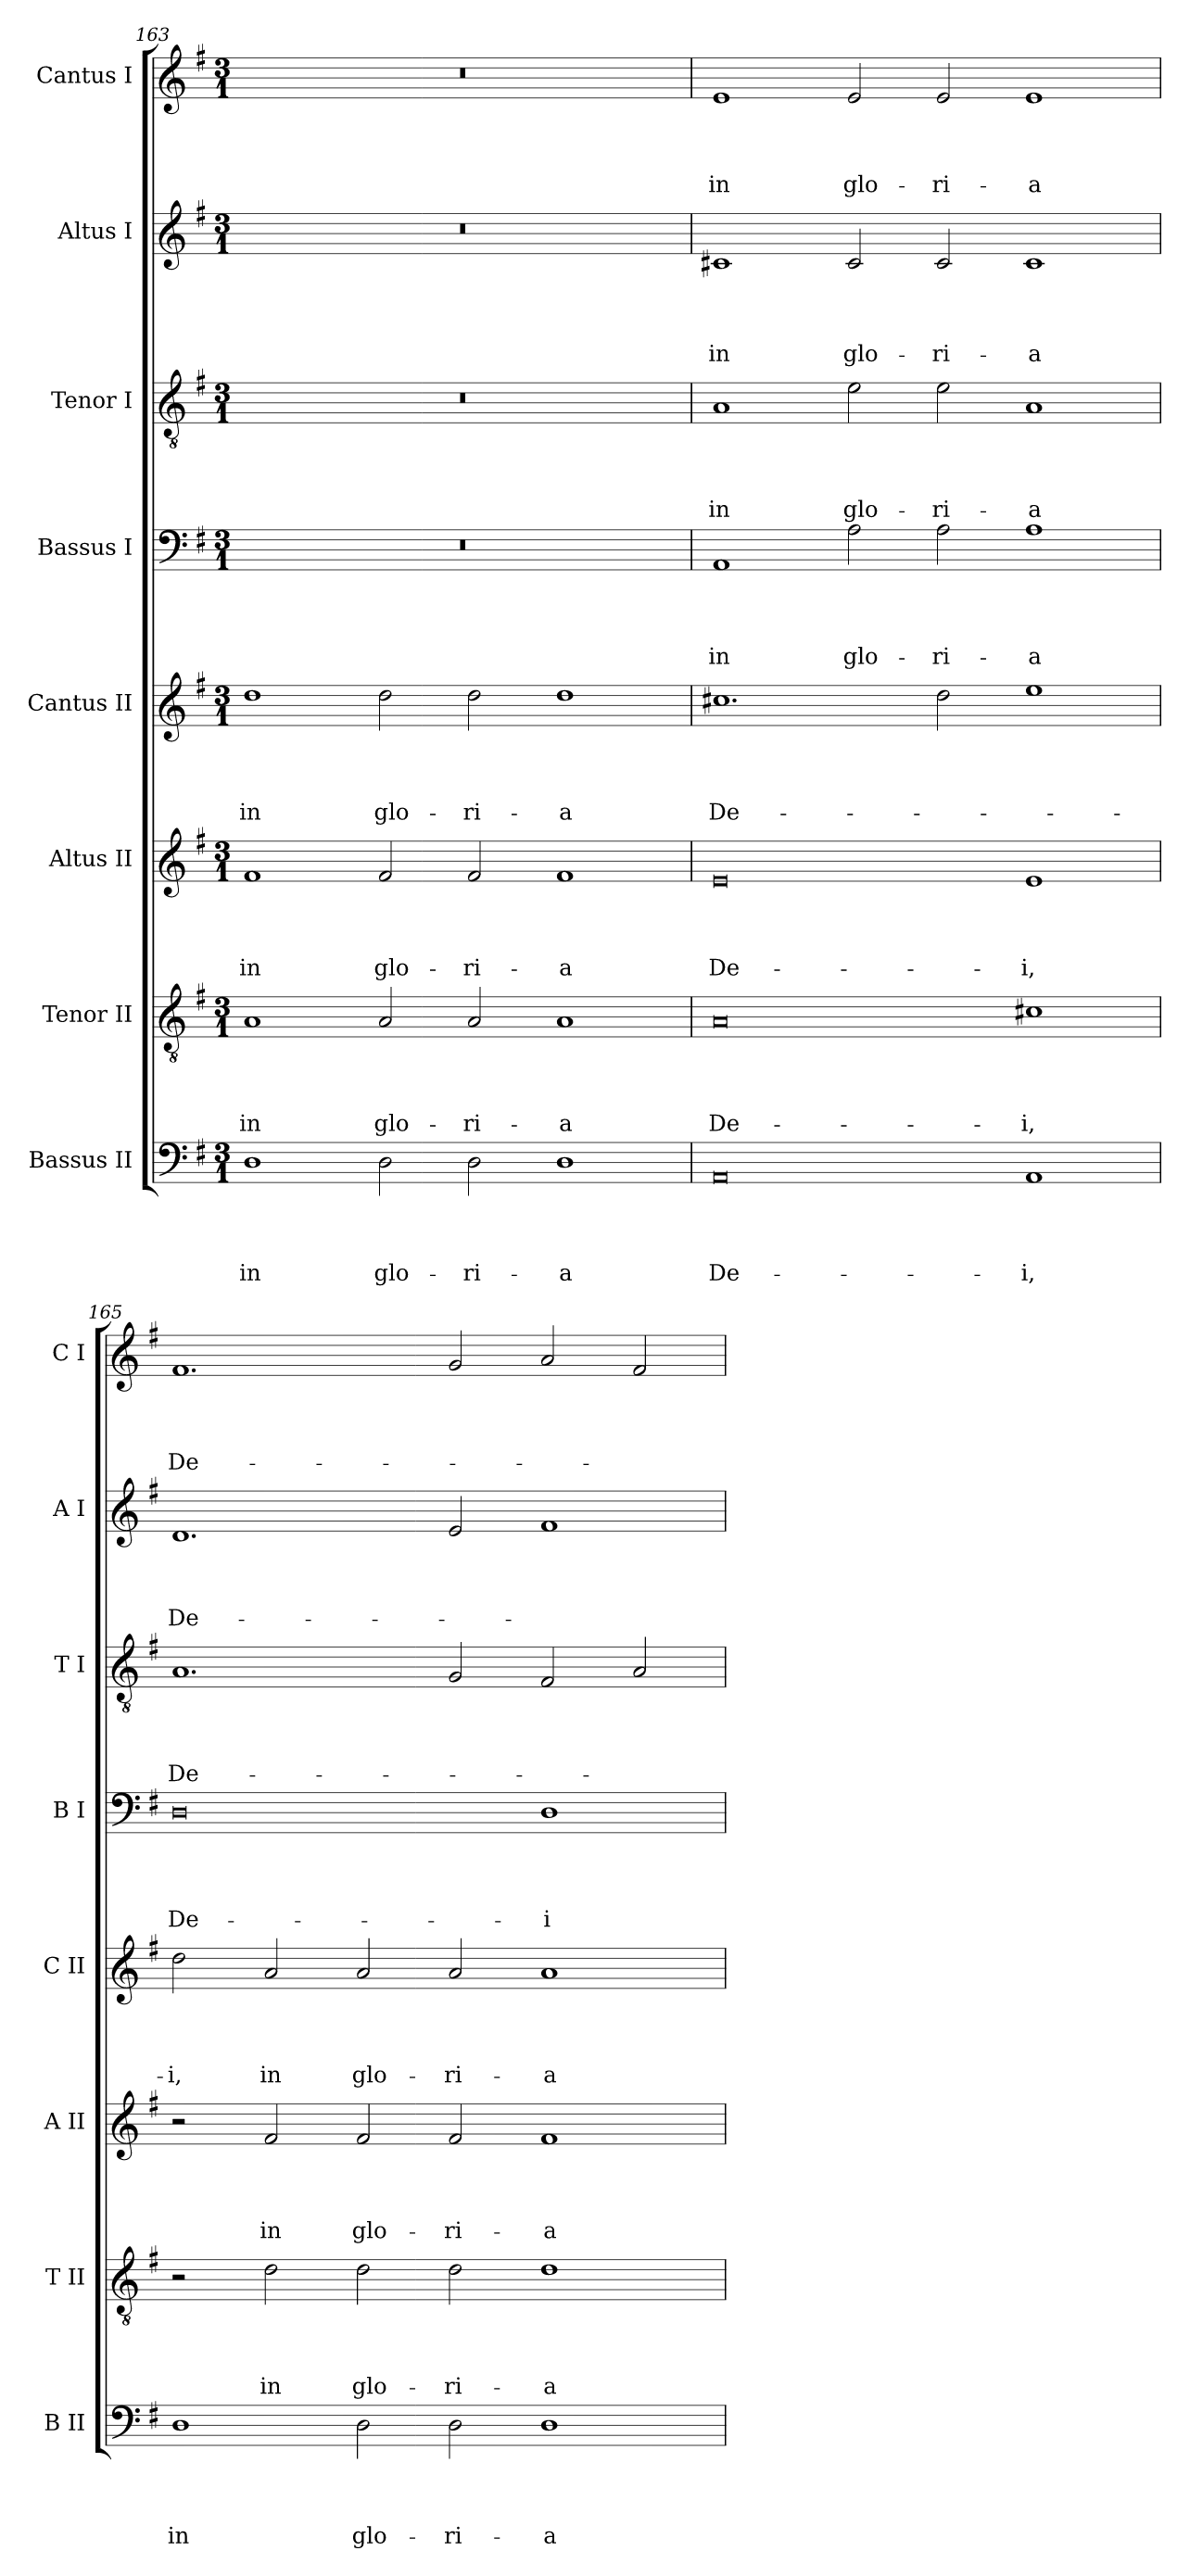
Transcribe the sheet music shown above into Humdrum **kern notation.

**kern	**text	**text	**text	**text	**kern	**text	**text	**text	**text	**kern	**text	**text	**text	**text	**kern	**text	**text	**text	**text	**kern	**text	**text	**text	**text	**kern	**text	**text	**text	**text	**kern	**text	**text	**text	**text	**kern	**text	**text	**text	**text
*part8	*part8	*part8	*part8	*part8	*part7	*part7	*part7	*part7	*part7	*part6	*part6	*part6	*part6	*part6	*part5	*part5	*part5	*part5	*part5	*part4	*part4	*part4	*part4	*part4	*part3	*part3	*part3	*part3	*part3	*part2	*part2	*part2	*part2	*part2	*part1	*part1	*part1	*part1	*part1
*staff8	*staff8	*staff8	*staff8	*staff8	*staff7	*staff7	*staff7	*staff7	*staff7	*staff6	*staff6	*staff6	*staff6	*staff6	*staff5	*staff5	*staff5	*staff5	*staff5	*staff4	*staff4	*staff4	*staff4	*staff4	*staff3	*staff3	*staff3	*staff3	*staff3	*staff2	*staff2	*staff2	*staff2	*staff2	*staff1	*staff1	*staff1	*staff1	*staff1
*I"Bassus II	*	*	*	*	*I"Tenor II	*	*	*	*	*I"Altus II	*	*	*	*	*I"Cantus II	*	*	*	*	*I"Bassus I	*	*	*	*	*I"Tenor I	*	*	*	*	*I"Altus I	*	*	*	*	*I"Cantus I	*	*	*	*
*I'B II	*	*	*	*	*I'T II	*	*	*	*	*I'A II	*	*	*	*	*I'C II	*	*	*	*	*I'B I	*	*	*	*	*I'T I	*	*	*	*	*I'A I	*	*	*	*	*I'C I	*	*	*	*
!!LO:LB:g=z
*clefF4	*	*	*	*	*clefGv2	*	*	*	*	*clefG2	*	*	*	*	*clefG2	*	*	*	*	*clefF4	*	*	*	*	*clefGv2	*	*	*	*	*clefG2	*	*	*	*	*clefG2	*	*	*	*
*k[f#]	*	*	*	*	*k[f#]	*	*	*	*	*k[f#]	*	*	*	*	*k[f#]	*	*	*	*	*k[f#]	*	*	*	*	*k[f#]	*	*	*	*	*k[f#]	*	*	*	*	*k[f#]	*	*	*	*
*G:	*	*	*	*	*G:	*	*	*	*	*G:	*	*	*	*	*G:	*	*	*	*	*G:	*	*	*	*	*G:	*	*	*	*	*G:	*	*	*	*	*G:	*	*	*	*
*M3/1	*	*	*	*	*M3/1	*	*	*	*	*M3/1	*	*	*	*	*M3/1	*	*	*	*	*M3/1	*	*	*	*	*M3/1	*	*	*	*	*M3/1	*	*	*	*	*M3/1	*	*	*	*
=163	=163	=163	=163	=163	=163	=163	=163	=163	=163	=163	=163	=163	=163	=163	=163	=163	=163	=163	=163	=163	=163	=163	=163	=163	=163	=163	=163	=163	=163	=163	=163	=163	=163	=163	=163	=163	=163	=163	=163
!	!	!	!	!LO:LY:b	!	!	!	!	!	!	!	!	!	!	!	!	!	!	!	!	!	!	!	!	!	!	!	!	!	!	!	!	!	!	!	!	!	!	!
!	!	!	!	!	!	!	!	!	!LO:LY:b	!	!	!	!	!	!	!	!	!	!	!	!	!	!	!	!	!	!	!	!	!	!	!	!	!	!	!	!	!	!
!	!	!	!	!	!	!	!	!	!	!	!	!	!	!LO:LY:b	!	!	!	!	!	!	!	!	!	!	!	!	!	!	!	!	!	!	!	!	!	!	!	!	!
!	!	!	!	!	!	!	!	!	!	!	!	!	!	!	!	!	!	!	!LO:LY:b	!	!	!	!	!	!	!	!	!	!	!	!	!	!	!	!	!	!	!	!
1D	.	.	.	in	1A	.	.	.	in	1f#	.	.	.	in	1dd	.	.	.	in	0.r	.	.	.	.	0.r	.	.	.	.	0.r	.	.	.	.	0.r	.	.	.	.
!	!	!	!	!LO:LY:b	!	!	!	!	!	!	!	!	!	!	!	!	!	!	!	!	!	!	!	!	!	!	!	!	!	!	!	!	!	!	!	!	!	!	!
!	!	!	!	!	!	!	!	!	!LO:LY:b	!	!	!	!	!	!	!	!	!	!	!	!	!	!	!	!	!	!	!	!	!	!	!	!	!	!	!	!	!	!
!	!	!	!	!	!	!	!	!	!	!	!	!	!	!LO:LY:b	!	!	!	!	!	!	!	!	!	!	!	!	!	!	!	!	!	!	!	!	!	!	!	!	!
!	!	!	!	!	!	!	!	!	!	!	!	!	!	!	!	!	!	!	!LO:LY:b	!	!	!	!	!	!	!	!	!	!	!	!	!	!	!	!	!	!	!	!
2D\	.	.	.	glo-	2A/	.	.	.	glo-	2f#/	.	.	.	glo-	2dd\	.	.	.	glo-	.	.	.	.	.	.	.	.	.	.	.	.	.	.	.	.	.	.	.	.
!	!	!	!	!LO:LY:b	!	!	!	!	!	!	!	!	!	!	!	!	!	!	!	!	!	!	!	!	!	!	!	!	!	!	!	!	!	!	!	!	!	!	!
!	!	!	!	!	!	!	!	!	!LO:LY:b	!	!	!	!	!	!	!	!	!	!	!	!	!	!	!	!	!	!	!	!	!	!	!	!	!	!	!	!	!	!
!	!	!	!	!	!	!	!	!	!	!	!	!	!	!LO:LY:b	!	!	!	!	!	!	!	!	!	!	!	!	!	!	!	!	!	!	!	!	!	!	!	!	!
!	!	!	!	!	!	!	!	!	!	!	!	!	!	!	!	!	!	!	!LO:LY:b	!	!	!	!	!	!	!	!	!	!	!	!	!	!	!	!	!	!	!	!
2D\	.	.	.	-ri-	2A/	.	.	.	-ri-	2f#/	.	.	.	-ri-	2dd\	.	.	.	-ri-	.	.	.	.	.	.	.	.	.	.	.	.	.	.	.	.	.	.	.	.
!	!	!	!	!LO:LY:b	!	!	!	!	!	!	!	!	!	!	!	!	!	!	!	!	!	!	!	!	!	!	!	!	!	!	!	!	!	!	!	!	!	!	!
!	!	!	!	!	!	!	!	!	!LO:LY:b	!	!	!	!	!	!	!	!	!	!	!	!	!	!	!	!	!	!	!	!	!	!	!	!	!	!	!	!	!	!
!	!	!	!	!	!	!	!	!	!	!	!	!	!	!LO:LY:b	!	!	!	!	!	!	!	!	!	!	!	!	!	!	!	!	!	!	!	!	!	!	!	!	!
!	!	!	!	!	!	!	!	!	!	!	!	!	!	!	!	!	!	!	!LO:LY:b	!	!	!	!	!	!	!	!	!	!	!	!	!	!	!	!	!	!	!	!
1D	.	.	.	-a	1A	.	.	.	-a	1f#	.	.	.	-a	1dd	.	.	.	-a	.	.	.	.	.	.	.	.	.	.	.	.	.	.	.	.	.	.	.	.
=164	=164	=164	=164	=164	=164	=164	=164	=164	=164	=164	=164	=164	=164	=164	=164	=164	=164	=164	=164	=164	=164	=164	=164	=164	=164	=164	=164	=164	=164	=164	=164	=164	=164	=164	=164	=164	=164	=164	=164
!	!	!	!	!LO:LY:b	!	!	!	!	!	!	!	!	!	!	!	!	!	!	!	!	!	!	!	!	!	!	!	!	!	!	!	!	!	!	!	!	!	!	!
!	!	!	!	!	!	!	!	!	!LO:LY:b	!	!	!	!	!	!	!	!	!	!	!	!	!	!	!	!	!	!	!	!	!	!	!	!	!	!	!	!	!	!
!	!	!	!	!	!	!	!	!	!	!	!	!	!	!LO:LY:b	!	!	!	!	!	!	!	!	!	!	!	!	!	!	!	!	!	!	!	!	!	!	!	!	!
!	!	!	!	!	!	!	!	!	!	!	!	!	!	!	!	!	!	!	!LO:LY:b	!	!	!	!	!	!	!	!	!	!	!	!	!	!	!	!	!	!	!	!
!	!	!	!	!	!	!	!	!	!	!	!	!	!	!	!	!	!	!	!	!	!	!	!	!LO:LY:b	!	!	!	!	!	!	!	!	!	!	!	!	!	!	!
!	!	!	!	!	!	!	!	!	!	!	!	!	!	!	!	!	!	!	!	!	!	!	!	!	!	!	!	!	!LO:LY:b	!	!	!	!	!	!	!	!	!	!
!	!	!	!	!	!	!	!	!	!	!	!	!	!	!	!	!	!	!	!	!	!	!	!	!	!	!	!	!	!	!	!	!	!	!LO:LY:b	!	!	!	!	!
!	!	!	!	!	!	!	!	!	!	!	!	!	!	!	!	!	!	!	!	!	!	!	!	!	!	!	!	!	!	!	!	!	!	!	!	!	!	!	!LO:LY:b
0AA	.	.	.	De-	0A	.	.	.	De-	0e	.	.	.	De-	1.cc#X	.	.	.	De-	1AA	.	.	.	in	1A	.	.	.	in	1c#X	.	.	.	in	1e	.	.	.	in
!	!	!	!	!	!	!	!	!	!	!	!	!	!	!	!	!	!	!	!	!	!	!	!	!LO:LY:b	!	!	!	!	!	!	!	!	!	!	!	!	!	!	!
!	!	!	!	!	!	!	!	!	!	!	!	!	!	!	!	!	!	!	!	!	!	!	!	!	!	!	!	!	!LO:LY:b	!	!	!	!	!	!	!	!	!	!
!	!	!	!	!	!	!	!	!	!	!	!	!	!	!	!	!	!	!	!	!	!	!	!	!	!	!	!	!	!	!	!	!	!	!LO:LY:b	!	!	!	!	!
!	!	!	!	!	!	!	!	!	!	!	!	!	!	!	!	!	!	!	!	!	!	!	!	!	!	!	!	!	!	!	!	!	!	!	!	!	!	!	!LO:LY:b
.	.	.	.	.	.	.	.	.	.	.	.	.	.	.	.	.	.	.	.	2A\	.	.	.	glo-	2e\	.	.	.	glo-	2c#/	.	.	.	glo-	2e/	.	.	.	glo-
!	!	!	!	!	!	!	!	!	!	!	!	!	!	!	!	!	!	!	!	!	!	!	!	!LO:LY:b	!	!	!	!	!	!	!	!	!	!	!	!	!	!	!
!	!	!	!	!	!	!	!	!	!	!	!	!	!	!	!	!	!	!	!	!	!	!	!	!	!	!	!	!	!LO:LY:b	!	!	!	!	!	!	!	!	!	!
!	!	!	!	!	!	!	!	!	!	!	!	!	!	!	!	!	!	!	!	!	!	!	!	!	!	!	!	!	!	!	!	!	!	!LO:LY:b	!	!	!	!	!
!	!	!	!	!	!	!	!	!	!	!	!	!	!	!	!	!	!	!	!	!	!	!	!	!	!	!	!	!	!	!	!	!	!	!	!	!	!	!	!LO:LY:b
.	.	.	.	.	.	.	.	.	.	.	.	.	.	.	2dd\	.	.	.	.	2A\	.	.	.	-ri-	2e\	.	.	.	-ri-	2c#/	.	.	.	-ri-	2e/	.	.	.	-ri-
!	!	!	!	!LO:LY:b	!	!	!	!	!	!	!	!	!	!	!	!	!	!	!	!	!	!	!	!	!	!	!	!	!	!	!	!	!	!	!	!	!	!	!
!	!	!	!	!	!	!	!	!	!LO:LY:b	!	!	!	!	!	!	!	!	!	!	!	!	!	!	!	!	!	!	!	!	!	!	!	!	!	!	!	!	!	!
!	!	!	!	!	!	!	!	!	!	!	!	!	!	!LO:LY:b	!	!	!	!	!	!	!	!	!	!	!	!	!	!	!	!	!	!	!	!	!	!	!	!	!
!	!	!	!	!	!	!	!	!	!	!	!	!	!	!	!	!	!	!	!	!	!	!	!	!LO:LY:b	!	!	!	!	!	!	!	!	!	!	!	!	!	!	!
!	!	!	!	!	!	!	!	!	!	!	!	!	!	!	!	!	!	!	!	!	!	!	!	!	!	!	!	!	!LO:LY:b	!	!	!	!	!	!	!	!	!	!
!	!	!	!	!	!	!	!	!	!	!	!	!	!	!	!	!	!	!	!	!	!	!	!	!	!	!	!	!	!	!	!	!	!	!LO:LY:b	!	!	!	!	!
!	!	!	!	!	!	!	!	!	!	!	!	!	!	!	!	!	!	!	!	!	!	!	!	!	!	!	!	!	!	!	!	!	!	!	!	!	!	!	!LO:LY:b
1AA	.	.	.	-i,	1c#X	.	.	.	-i,	1e	.	.	.	-i,	1ee	.	.	.	.	1A	.	.	.	-a	1A	.	.	.	-a	1c#	.	.	.	-a	1e	.	.	.	-a
=165	=165	=165	=165	=165	=165	=165	=165	=165	=165	=165	=165	=165	=165	=165	=165	=165	=165	=165	=165	=165	=165	=165	=165	=165	=165	=165	=165	=165	=165	=165	=165	=165	=165	=165	=165	=165	=165	=165	=165
!	!	!	!	!LO:LY:b	!	!	!	!	!	!	!	!	!	!	!	!	!	!	!	!	!	!	!	!	!	!	!	!	!	!	!	!	!	!	!	!	!	!	!
!	!	!	!	!	!	!	!	!	!	!	!	!	!	!	!	!	!	!	!LO:LY:b	!	!	!	!	!	!	!	!	!	!	!	!	!	!	!	!	!	!	!	!
!	!	!	!	!	!	!	!	!	!	!	!	!	!	!	!	!	!	!	!	!	!	!	!	!LO:LY:b	!	!	!	!	!	!	!	!	!	!	!	!	!	!	!
!	!	!	!	!	!	!	!	!	!	!	!	!	!	!	!	!	!	!	!	!	!	!	!	!	!	!	!	!	!LO:LY:b	!	!	!	!	!	!	!	!	!	!
!	!	!	!	!	!	!	!	!	!	!	!	!	!	!	!	!	!	!	!	!	!	!	!	!	!	!	!	!	!	!	!	!	!	!LO:LY:b	!	!	!	!	!
!	!	!	!	!	!	!	!	!	!	!	!	!	!	!	!	!	!	!	!	!	!	!	!	!	!	!	!	!	!	!	!	!	!	!	!	!	!	!	!LO:LY:b
1D	.	.	.	in	2r	.	.	.	.	2r	.	.	.	.	2dd\	.	.	.	-i,	0D	.	.	.	De-	1.A	.	.	.	De-	1.d	.	.	.	De-	1.f#	.	.	.	De-
!	!	!	!	!	!	!	!	!	!LO:LY:b	!	!	!	!	!	!	!	!	!	!	!	!	!	!	!	!	!	!	!	!	!	!	!	!	!	!	!	!	!	!
!	!	!	!	!	!	!	!	!	!	!	!	!	!	!LO:LY:b	!	!	!	!	!	!	!	!	!	!	!	!	!	!	!	!	!	!	!	!	!	!	!	!	!
!	!	!	!	!	!	!	!	!	!	!	!	!	!	!	!	!	!	!	!LO:LY:b	!	!	!	!	!	!	!	!	!	!	!	!	!	!	!	!	!	!	!	!
.	.	.	.	.	2d\	.	.	.	in	2f#/	.	.	.	in	2a/	.	.	.	in	.	.	.	.	.	.	.	.	.	.	.	.	.	.	.	.	.	.	.	.
!	!	!	!	!LO:LY:b	!	!	!	!	!	!	!	!	!	!	!	!	!	!	!	!	!	!	!	!	!	!	!	!	!	!	!	!	!	!	!	!	!	!	!
!	!	!	!	!	!	!	!	!	!LO:LY:b	!	!	!	!	!	!	!	!	!	!	!	!	!	!	!	!	!	!	!	!	!	!	!	!	!	!	!	!	!	!
!	!	!	!	!	!	!	!	!	!	!	!	!	!	!LO:LY:b	!	!	!	!	!	!	!	!	!	!	!	!	!	!	!	!	!	!	!	!	!	!	!	!	!
!	!	!	!	!	!	!	!	!	!	!	!	!	!	!	!	!	!	!	!LO:LY:b	!	!	!	!	!	!	!	!	!	!	!	!	!	!	!	!	!	!	!	!
2D\	.	.	.	glo-	2d\	.	.	.	glo-	2f#/	.	.	.	glo-	2a/	.	.	.	glo-	.	.	.	.	.	.	.	.	.	.	.	.	.	.	.	.	.	.	.	.
!	!	!	!	!LO:LY:b	!	!	!	!	!	!	!	!	!	!	!	!	!	!	!	!	!	!	!	!	!	!	!	!	!	!	!	!	!	!	!	!	!	!	!
!	!	!	!	!	!	!	!	!	!LO:LY:b	!	!	!	!	!	!	!	!	!	!	!	!	!	!	!	!	!	!	!	!	!	!	!	!	!	!	!	!	!	!
!	!	!	!	!	!	!	!	!	!	!	!	!	!	!LO:LY:b	!	!	!	!	!	!	!	!	!	!	!	!	!	!	!	!	!	!	!	!	!	!	!	!	!
!	!	!	!	!	!	!	!	!	!	!	!	!	!	!	!	!	!	!	!LO:LY:b	!	!	!	!	!	!	!	!	!	!	!	!	!	!	!	!	!	!	!	!
2D\	.	.	.	-ri-	2d\	.	.	.	-ri-	2f#/	.	.	.	-ri-	2a/	.	.	.	-ri-	.	.	.	.	.	2G/	.	.	.	.	2e/	.	.	.	.	2g/	.	.	.	.
!	!	!	!	!LO:LY:b	!	!	!	!	!	!	!	!	!	!	!	!	!	!	!	!	!	!	!	!	!	!	!	!	!	!	!	!	!	!	!	!	!	!	!
!	!	!	!	!	!	!	!	!	!LO:LY:b	!	!	!	!	!	!	!	!	!	!	!	!	!	!	!	!	!	!	!	!	!	!	!	!	!	!	!	!	!	!
!	!	!	!	!	!	!	!	!	!	!	!	!	!	!LO:LY:b	!	!	!	!	!	!	!	!	!	!	!	!	!	!	!	!	!	!	!	!	!	!	!	!	!
!	!	!	!	!	!	!	!	!	!	!	!	!	!	!	!	!	!	!	!LO:LY:b	!	!	!	!	!	!	!	!	!	!	!	!	!	!	!	!	!	!	!	!
!	!	!	!	!	!	!	!	!	!	!	!	!	!	!	!	!	!	!	!	!	!	!	!	!LO:LY:b	!	!	!	!	!	!	!	!	!	!	!	!	!	!	!
1D	.	.	.	-a	1d	.	.	.	-a	1f#	.	.	.	-a	1a	.	.	.	-a	1D	.	.	.	-i	2F#/	.	.	.	.	1f#	.	.	.	.	2a/	.	.	.	.
.	.	.	.	.	.	.	.	.	.	.	.	.	.	.	.	.	.	.	.	.	.	.	.	.	2A/	.	.	.	.	.	.	.	.	.	2f#/	.	.	.	.
=	=	=	=	=	=	=	=	=	=	=	=	=	=	=	=	=	=	=	=	=	=	=	=	=	=	=	=	=	=	=	=	=	=	=	=	=	=	=	=
*-	*-	*-	*-	*-	*-	*-	*-	*-	*-	*-	*-	*-	*-	*-	*-	*-	*-	*-	*-	*-	*-	*-	*-	*-	*-	*-	*-	*-	*-	*-	*-	*-	*-	*-	*-	*-	*-	*-	*-
